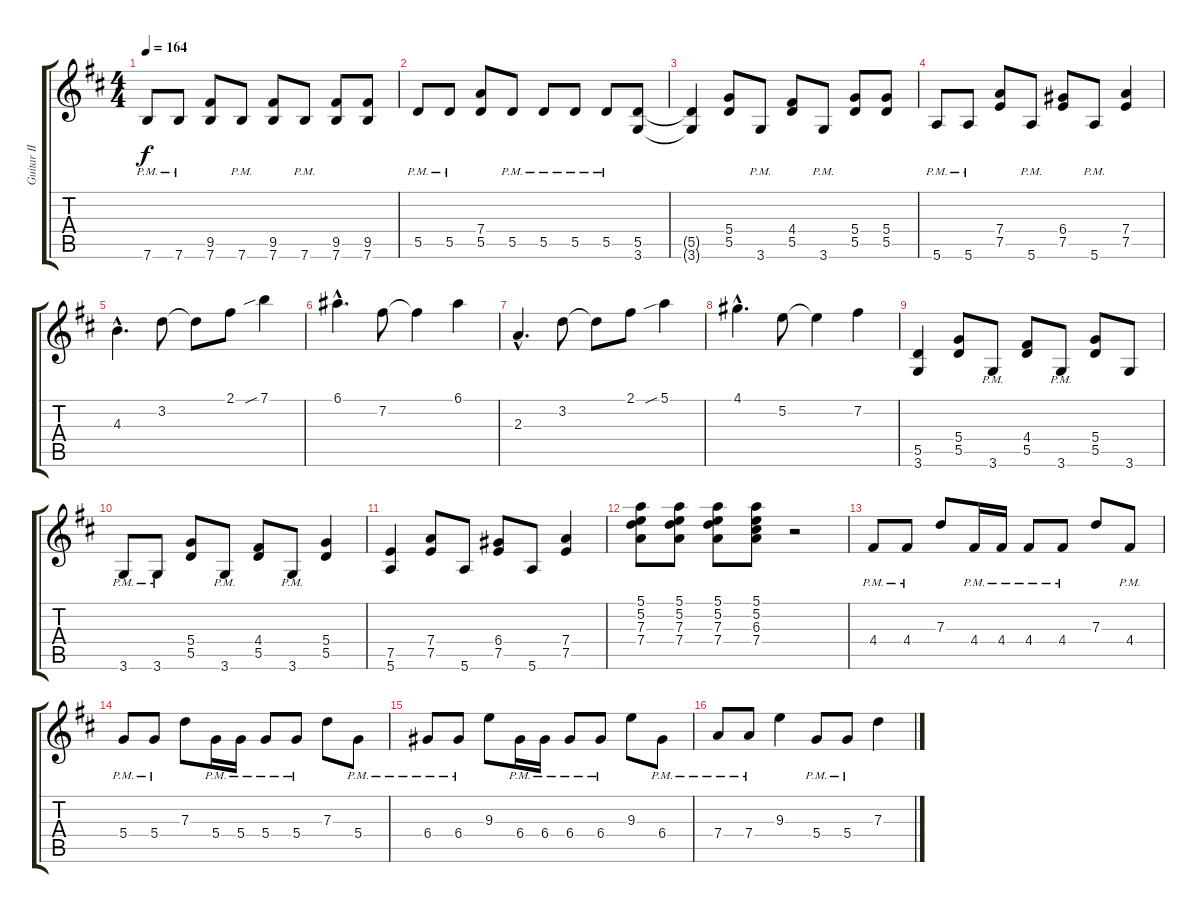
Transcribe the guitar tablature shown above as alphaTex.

\track ("Guitar II" "Guitar II") {instrument distortionguitar}
\staff {score tabs}
\tuning (E4 B3 G3 D3 A2 E2) {hide}
\ts (4 4)
\tempo 164
\clef g2
\ks d
7.6{pm}.8{dy f} 7.6{pm}.8 (9.5 7.6).8 7.6{pm}.8 (9.5 7.6).8 7.6{pm}.8 (9.5 7.6).8 (9.5 7.6).8 |
5.5{pm}.8 5.5{pm}.8 (7.4 5.5).8 5.5{pm}.8 5.5{pm}.8 5.5{pm}.8 5.5{pm}.8 (5.5 3.6).8 |
(5.5{t} 3.6{t}).4 (5.4 5.5).8 3.6{pm}.8 (4.4 5.5).8 3.6{pm}.8 (5.4 5.5).8 (5.4 5.5).8 |
5.6{pm}.8 5.6{pm}.8 (7.4 7.5).8 5.6{pm}.8 (6.4 7.5).8 5.6{pm}.8 (7.4 7.5).4 |
4.3{hac}.4{d} 3.2.8 3.2{t}.8 2.1.8 7.1{sib}.4 |
6.1{hac}.4{d} 7.2.8 7.2{t}.4 6.1.4 |
2.3{hac}.4{d} 3.2.8 3.2{t}.8 2.1.8 5.1{sib}.4 |
4.1{hac}.4{d} 5.2.8 5.2{t}.4 7.2.4 |
(5.5 3.6).4 (5.4 5.5).8 3.6{pm}.8 (4.4 5.5).8 3.6{pm}.8 (5.4 5.5).8 3.6.8 |
3.6{pm}.8 3.6{pm}.8 (5.4 5.5).8 3.6{pm}.8 (4.4 5.5).8 3.6{pm}.8 (5.4 5.5).4 |
(7.5 5.6).4 (7.4 7.5).8 5.6.8 (6.4 7.5).8 5.6.8 (7.4 7.5).4 |
(5.1 5.2 7.3 7.4).8 (5.1 5.2 7.3 7.4).8 (5.1 5.2 7.3 7.4).8 (5.1 5.2 6.3 7.4).8 r.2 |
4.4{pm}.8 4.4{pm}.8 7.3.8 4.4{pm}.16 4.4{pm}.16 4.4{pm}.8 4.4{pm}.8 7.3.8 4.4{pm}.8 |
5.4{pm}.8 5.4{pm}.8 7.3.8 5.4{pm}.16 5.4{pm}.16 5.4{pm}.8 5.4{pm}.8 7.3.8 5.4{pm}.8 |
6.4{pm}.8 6.4{pm}.8 9.3.8 6.4{pm}.16 6.4{pm}.16 6.4{pm}.8 6.4{pm}.8 9.3.8 6.4{pm}.8 |
7.4{pm}.8 7.4{pm}.8 9.3.4 5.4{pm}.8 5.4{pm}.8 7.3.4
